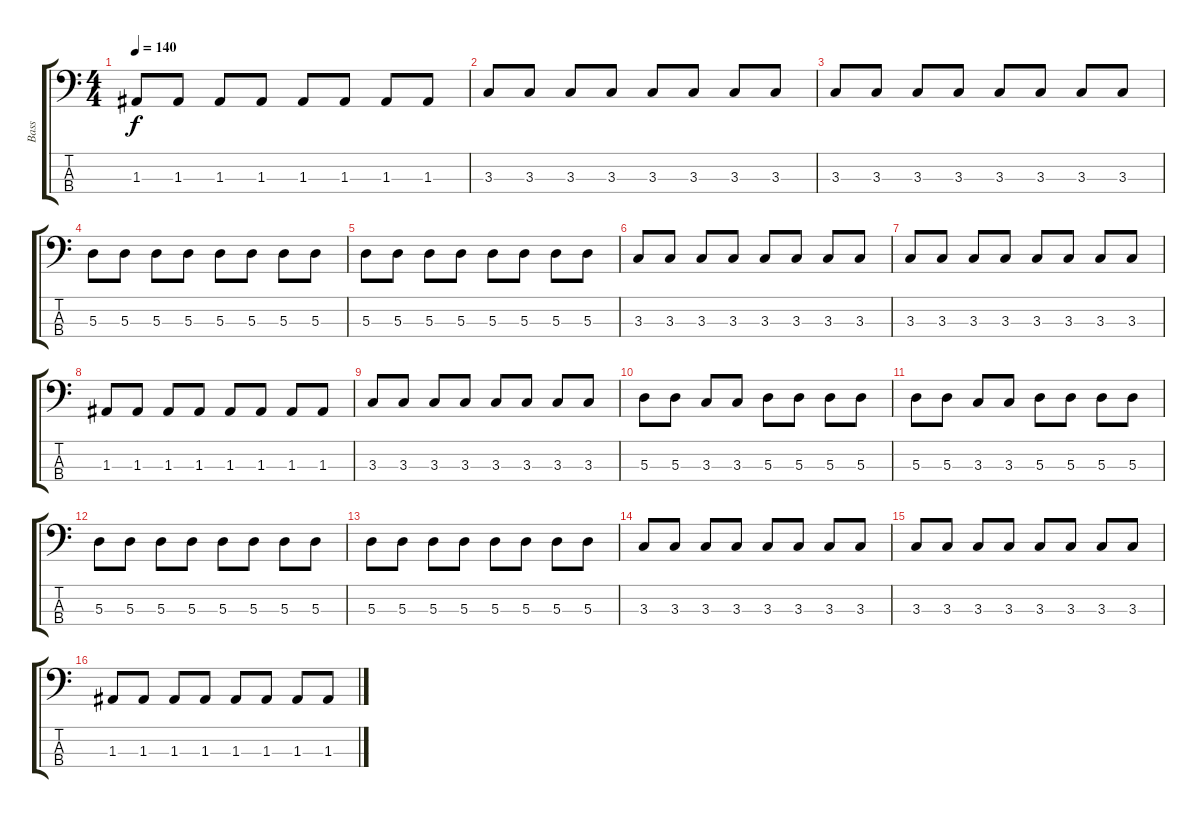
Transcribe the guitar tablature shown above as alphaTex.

\track ("Bass" "Bass") {instrument electricbasspick}
\staff {score tabs}
\tuning (G2 D2 A1 E1) {hide}
\ts (4 4)
\tempo 140
\clef f4
\ks c
1.3.8{dy f} 1.3.8 1.3.8 1.3.8 1.3.8 1.3.8 1.3.8 1.3.8 |
3.3.8 3.3.8 3.3.8 3.3.8 3.3.8 3.3.8 3.3.8 3.3.8 |
3.3.8 3.3.8 3.3.8 3.3.8 3.3.8 3.3.8 3.3.8 3.3.8 |
5.3.8 5.3.8 5.3.8 5.3.8 5.3.8 5.3.8 5.3.8 5.3.8 |
5.3.8 5.3.8 5.3.8 5.3.8 5.3.8 5.3.8 5.3.8 5.3.8 |
3.3.8 3.3.8 3.3.8 3.3.8 3.3.8 3.3.8 3.3.8 3.3.8 |
3.3.8 3.3.8 3.3.8 3.3.8 3.3.8 3.3.8 3.3.8 3.3.8 |
1.3.8 1.3.8 1.3.8 1.3.8 1.3.8 1.3.8 1.3.8 1.3.8 |
3.3.8 3.3.8 3.3.8 3.3.8 3.3.8 3.3.8 3.3.8 3.3.8 |
5.3.8 5.3.8 3.3.8 3.3.8 5.3.8 5.3.8 5.3.8 5.3.8 |
5.3.8 5.3.8 3.3.8 3.3.8 5.3.8 5.3.8 5.3.8 5.3.8 |
5.3.8 5.3.8 5.3.8 5.3.8 5.3.8 5.3.8 5.3.8 5.3.8 |
5.3.8 5.3.8 5.3.8 5.3.8 5.3.8 5.3.8 5.3.8 5.3.8 |
3.3.8 3.3.8 3.3.8 3.3.8 3.3.8 3.3.8 3.3.8 3.3.8 |
3.3.8 3.3.8 3.3.8 3.3.8 3.3.8 3.3.8 3.3.8 3.3.8 |
1.3.8 1.3.8 1.3.8 1.3.8 1.3.8 1.3.8 1.3.8 1.3.8
